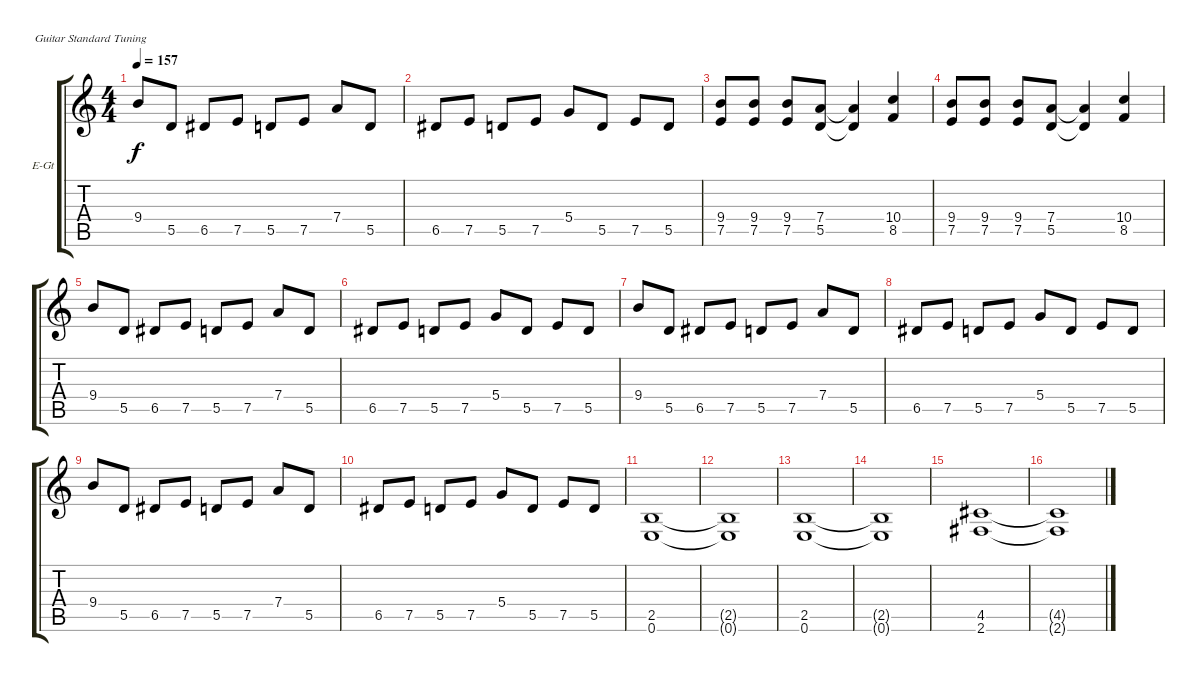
\defaultSystemsLayout 4
\bracketExtendMode groupsimilarinstruments
\firstSystemTrackNameOrientation horizontal
\otherSystemsTrackNameOrientation horizontal
\track ("Dave" "E-Gt") {instrument distortionguitar}
\staff {score tabs}
\tuning (E4 B3 G3 D3 A2 E2)
\ts (4 4)
\tempo 157
\clef g2
\ks c
9.4.8{dy f} 5.5.8 6.5.8 7.5.8 5.5.8 7.5.8 7.4.8 5.5.8 |
6.5.8 7.5.8 5.5.8 7.5.8 5.4.8 5.5.8 7.5.8 5.5.8 |
(9.4 7.5).8 (9.4 7.5).8 (9.4 7.5).8 (7.4 5.5).8 (7.4{t} 5.5{t}).4 (10.4 8.5).4 |
(9.4 7.5).8 (9.4 7.5).8 (9.4 7.5).8 (7.4 5.5).8 (7.4{t} 5.5{t}).4 (10.4 8.5).4 |
9.4.8 5.5.8 6.5.8 7.5.8 5.5.8 7.5.8 7.4.8 5.5.8 |
6.5.8 7.5.8 5.5.8 7.5.8 5.4.8 5.5.8 7.5.8 5.5.8 |
9.4.8 5.5.8 6.5.8 7.5.8 5.5.8 7.5.8 7.4.8 5.5.8 |
6.5.8 7.5.8 5.5.8 7.5.8 5.4.8 5.5.8 7.5.8 5.5.8 |
9.4.8 5.5.8 6.5.8 7.5.8 5.5.8 7.5.8 7.4.8 5.5.8 |
6.5.8 7.5.8 5.5.8 7.5.8 5.4.8 5.5.8 7.5.8 5.5.8 |
(2.5 0.6).1 |
(2.5{t} 0.6{t}).1 |
(2.5 0.6).1 |
(2.5{t} 0.6{t}).1 |
(4.5 2.6).1 |
(4.5{t} 2.6{t}).1
